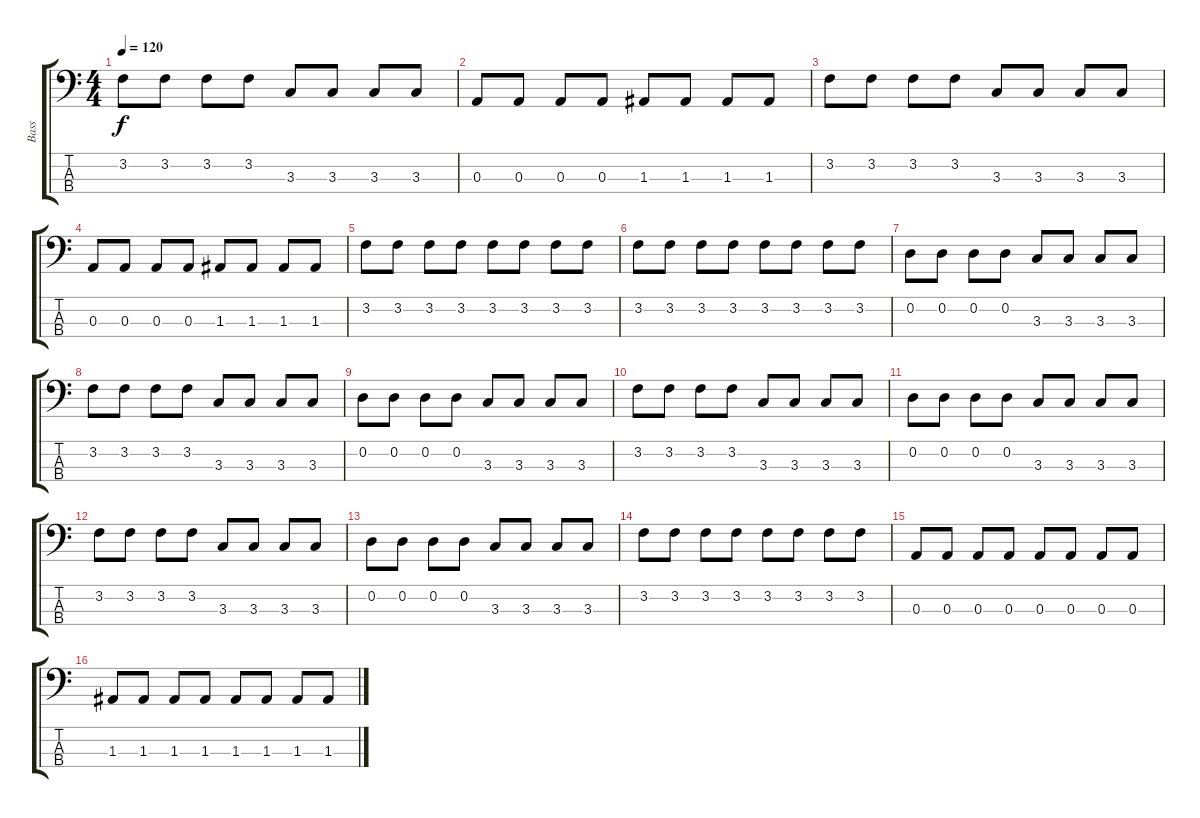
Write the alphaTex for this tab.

\track ("Bass" "Bass") {instrument electricbassfinger}
\staff {score tabs}
\tuning (G2 D2 A1 E1) {hide}
\ts (4 4)
\tempo 120
\clef f4
\ks c
3.2.8{dy f} 3.2.8 3.2.8 3.2.8 3.3.8 3.3.8 3.3.8 3.3.8 |
0.3.8 0.3.8 0.3.8 0.3.8 1.3.8 1.3.8 1.3.8 1.3.8 |
3.2.8 3.2.8 3.2.8 3.2.8 3.3.8 3.3.8 3.3.8 3.3.8 |
0.3.8 0.3.8 0.3.8 0.3.8 1.3.8 1.3.8 1.3.8 1.3.8 |
3.2.8 3.2.8 3.2.8 3.2.8 3.2.8 3.2.8 3.2.8 3.2.8 |
3.2.8 3.2.8 3.2.8 3.2.8 3.2.8 3.2.8 3.2.8 3.2.8 |
0.2.8 0.2.8 0.2.8 0.2.8 3.3.8 3.3.8 3.3.8 3.3.8 |
3.2.8 3.2.8 3.2.8 3.2.8 3.3.8 3.3.8 3.3.8 3.3.8 |
0.2.8 0.2.8 0.2.8 0.2.8 3.3.8 3.3.8 3.3.8 3.3.8 |
3.2.8 3.2.8 3.2.8 3.2.8 3.3.8 3.3.8 3.3.8 3.3.8 |
0.2.8 0.2.8 0.2.8 0.2.8 3.3.8 3.3.8 3.3.8 3.3.8 |
3.2.8 3.2.8 3.2.8 3.2.8 3.3.8 3.3.8 3.3.8 3.3.8 |
0.2.8 0.2.8 0.2.8 0.2.8 3.3.8 3.3.8 3.3.8 3.3.8 |
3.2.8 3.2.8 3.2.8 3.2.8 3.2.8 3.2.8 3.2.8 3.2.8 |
0.3.8 0.3.8 0.3.8 0.3.8 0.3.8 0.3.8 0.3.8 0.3.8 |
1.3.8 1.3.8 1.3.8 1.3.8 1.3.8 1.3.8 1.3.8 1.3.8
